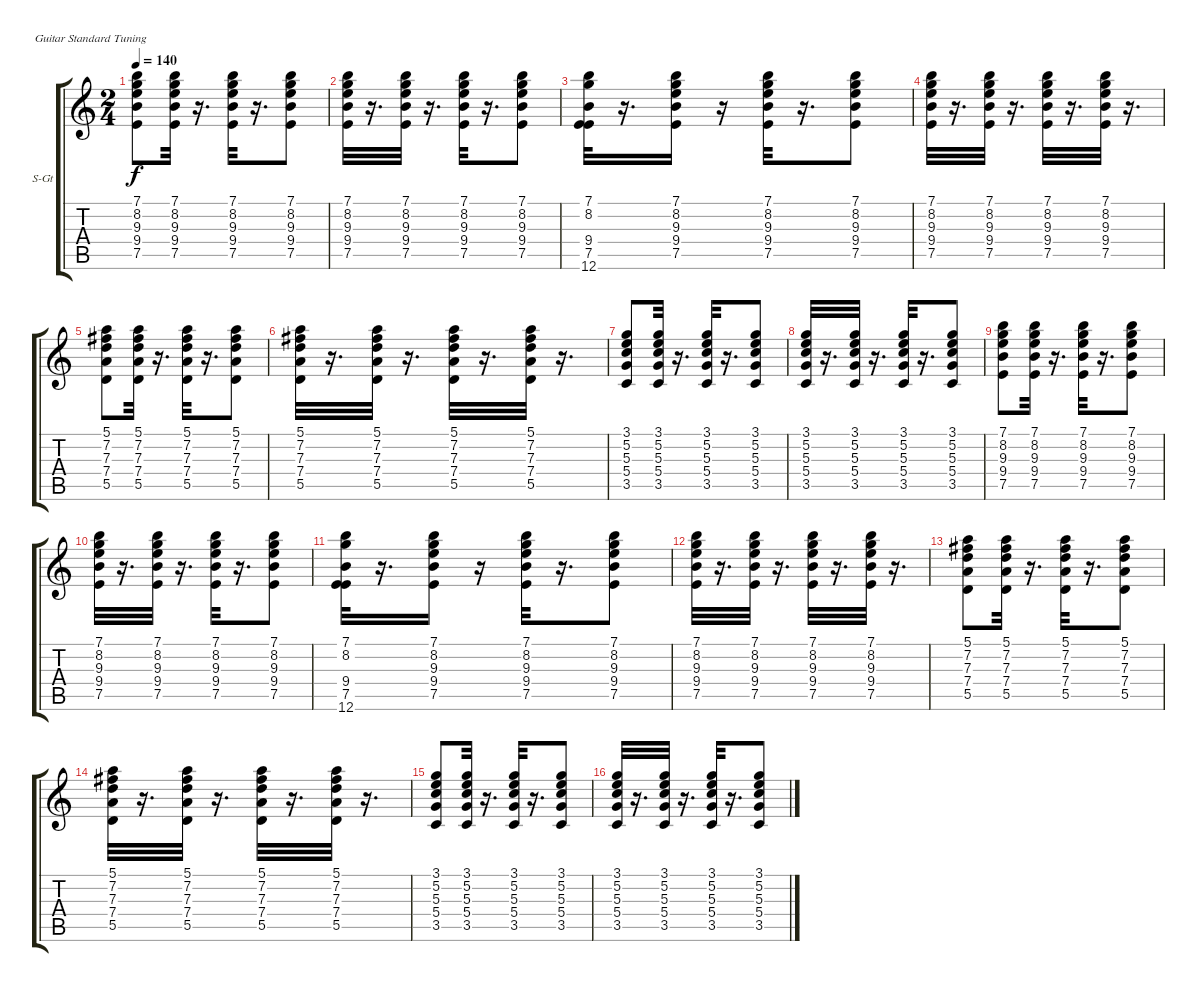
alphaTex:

\bracketExtendMode groupsimilarinstruments
\firstSystemTrackNameOrientation horizontal
\otherSystemsTrackNameOrientation horizontal
\track ("Гитара 1" "S-Gt") {instrument acousticguitarsteel}
\staff {score tabs}
\tuning (E4 B3 G3 D3 A2 E2)
\ts (2 4)
\tempo 140
\clef g2
\ks c
(7.1 8.2 9.3 9.4 7.5).8{dy f} (7.1 8.2 9.3 9.4 7.5).32 r.16{d} (7.1 8.2 9.3 9.4 7.5).32 r.16{d} (7.1 8.2 9.3 9.4 7.5).8 |
(7.1 8.2 9.3 9.4 7.5).32 r.16{d} (7.1 8.2 9.3 9.4 7.5).32 r.16{d} (7.1 8.2 9.3 9.4 7.5).32 r.16{d} (7.1 8.2 9.3 9.4 7.5).8 |
(7.1 8.2 9.4 7.5 12.6).32 r.16{d} (7.1 8.2 9.3 9.4 7.5).16 r.16 (7.1 8.2 9.3 9.4 7.5).32 r.16{d} (7.1 8.2 9.3 9.4 7.5).8 |
(7.1 8.2 9.3 9.4 7.5).32 r.16{d} (7.1 8.2 9.3 9.4 7.5).32 r.16{d} (7.1 8.2 9.3 9.4 7.5).32 r.16{d} (7.1 8.2 9.3 9.4 7.5).32 r.16{d} |
(5.1 7.2 7.3 7.4 5.5).8 (5.1 7.2 7.3 7.4 5.5).32 r.16{d} (5.1 7.2 7.3 7.4 5.5).32 r.16{d} (5.1 7.2 7.3 7.4 5.5).8 |
(5.1 7.2 7.3 7.4 5.5).32 r.16{d} (5.1 7.2 7.3 7.4 5.5).32 r.16{d} (5.1 7.2 7.3 7.4 5.5).32 r.16{d} (5.1 7.2 7.3 7.4 5.5).32 r.16{d} |
(3.1 5.2 5.3 5.4 3.5).8 (3.1 5.2 5.3 5.4 3.5).32 r.16{d} (3.1 5.2 5.3 5.4 3.5).32 r.16{d} (3.1 5.2 5.3 5.4 3.5).8 |
(3.1 5.2 5.3 5.4 3.5).32 r.16{d} (3.1 5.2 5.3 5.4 3.5).32 r.16{d} (3.1 5.2 5.3 5.4 3.5).32 r.16{d} (3.1 5.2 5.3 5.4 3.5).8 |
(7.1 8.2 9.3 9.4 7.5).8 (7.1 8.2 9.3 9.4 7.5).32 r.16{d} (7.1 8.2 9.3 9.4 7.5).32 r.16{d} (7.1 8.2 9.3 9.4 7.5).8 |
(7.1 8.2 9.3 9.4 7.5).32 r.16{d} (7.1 8.2 9.3 9.4 7.5).32 r.16{d} (7.1 8.2 9.3 9.4 7.5).32 r.16{d} (7.1 8.2 9.3 9.4 7.5).8 |
(7.1 8.2 9.4 7.5 12.6).32 r.16{d} (7.1 8.2 9.3 9.4 7.5).16 r.16 (7.1 8.2 9.3 9.4 7.5).32 r.16{d} (7.1 8.2 9.3 9.4 7.5).8 |
(7.1 8.2 9.3 9.4 7.5).32 r.16{d} (7.1 8.2 9.3 9.4 7.5).32 r.16{d} (7.1 8.2 9.3 9.4 7.5).32 r.16{d} (7.1 8.2 9.3 9.4 7.5).32 r.16{d} |
(5.1 7.2 7.3 7.4 5.5).8 (5.1 7.2 7.3 7.4 5.5).32 r.16{d} (5.1 7.2 7.3 7.4 5.5).32 r.16{d} (5.1 7.2 7.3 7.4 5.5).8 |
(5.1 7.2 7.3 7.4 5.5).32 r.16{d} (5.1 7.2 7.3 7.4 5.5).32 r.16{d} (5.1 7.2 7.3 7.4 5.5).32 r.16{d} (5.1 7.2 7.3 7.4 5.5).32 r.16{d} |
(3.1 5.2 5.3 5.4 3.5).8 (3.1 5.2 5.3 5.4 3.5).32 r.16{d} (3.1 5.2 5.3 5.4 3.5).32 r.16{d} (3.1 5.2 5.3 5.4 3.5).8 |
(3.1 5.2 5.3 5.4 3.5).32 r.16{d} (3.1 5.2 5.3 5.4 3.5).32 r.16{d} (3.1 5.2 5.3 5.4 3.5).32 r.16{d} (3.1 5.2 5.3 5.4 3.5).8
